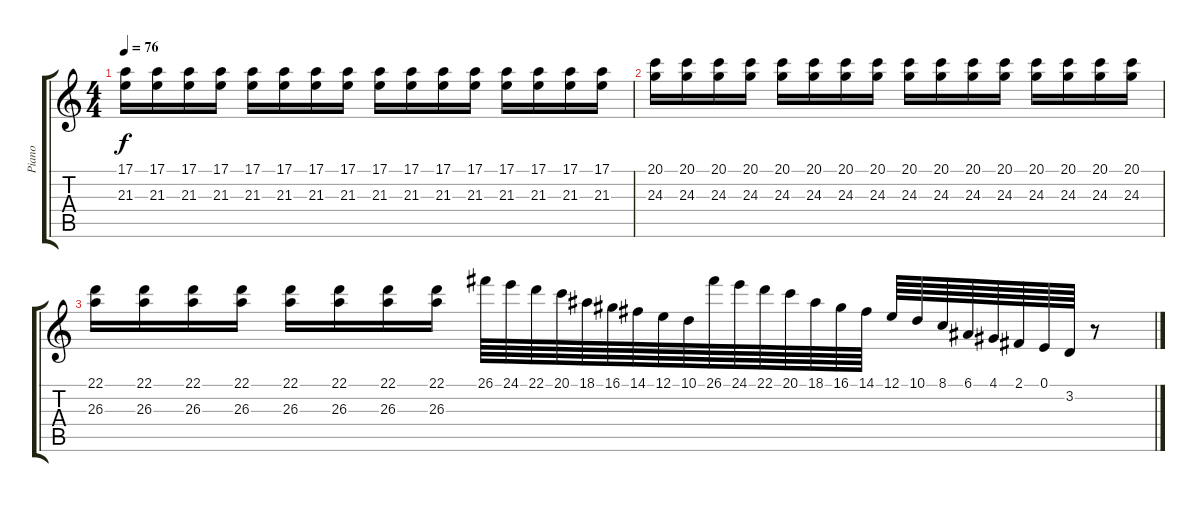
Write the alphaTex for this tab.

\track ("Piano" "Piano") {instrument acousticgrandpiano}
\staff {score tabs}
\tuning (E4 B3 G3 D3 A2 E2) {hide}
\ts (4 4)
\tempo 76
\clef g2
\ks c
(17.1 21.3).16{dy f} (17.1 21.3).16 (17.1 21.3).16 (17.1 21.3).16 (17.1 21.3).16 (17.1 21.3).16 (17.1 21.3).16 (17.1 21.3).16 (17.1 21.3).16 (17.1 21.3).16 (17.1 21.3).16 (17.1 21.3).16 (17.1 21.3).16 (17.1 21.3).16 (17.1 21.3).16 (17.1 21.3).16 |
(20.1 24.3).16 (20.1 24.3).16 (20.1 24.3).16 (20.1 24.3).16 (20.1 24.3).16 (20.1 24.3).16 (20.1 24.3).16 (20.1 24.3).16 (20.1 24.3).16 (20.1 24.3).16 (20.1 24.3).16 (20.1 24.3).16 (20.1 24.3).16 (20.1 24.3).16 (20.1 24.3).16 (20.1 24.3).16 |
(22.1 26.3).16 (22.1 26.3).16 (22.1 26.3).16 (22.1 26.3).16 (22.1 26.3).16 (22.1 26.3).16 (22.1 26.3).16 (22.1 26.3).16 26.1.64 24.1.64 22.1.64 20.1.64 18.1.64 16.1.64 14.1.64 12.1.64 10.1.64 26.1.64 24.1.64 22.1.64 20.1.64 18.1.64 16.1.64 14.1.64 12.1.64 10.1.64 8.1.64 6.1.64 4.1.64 2.1.64 0.1.64 3.2.64 r.8
